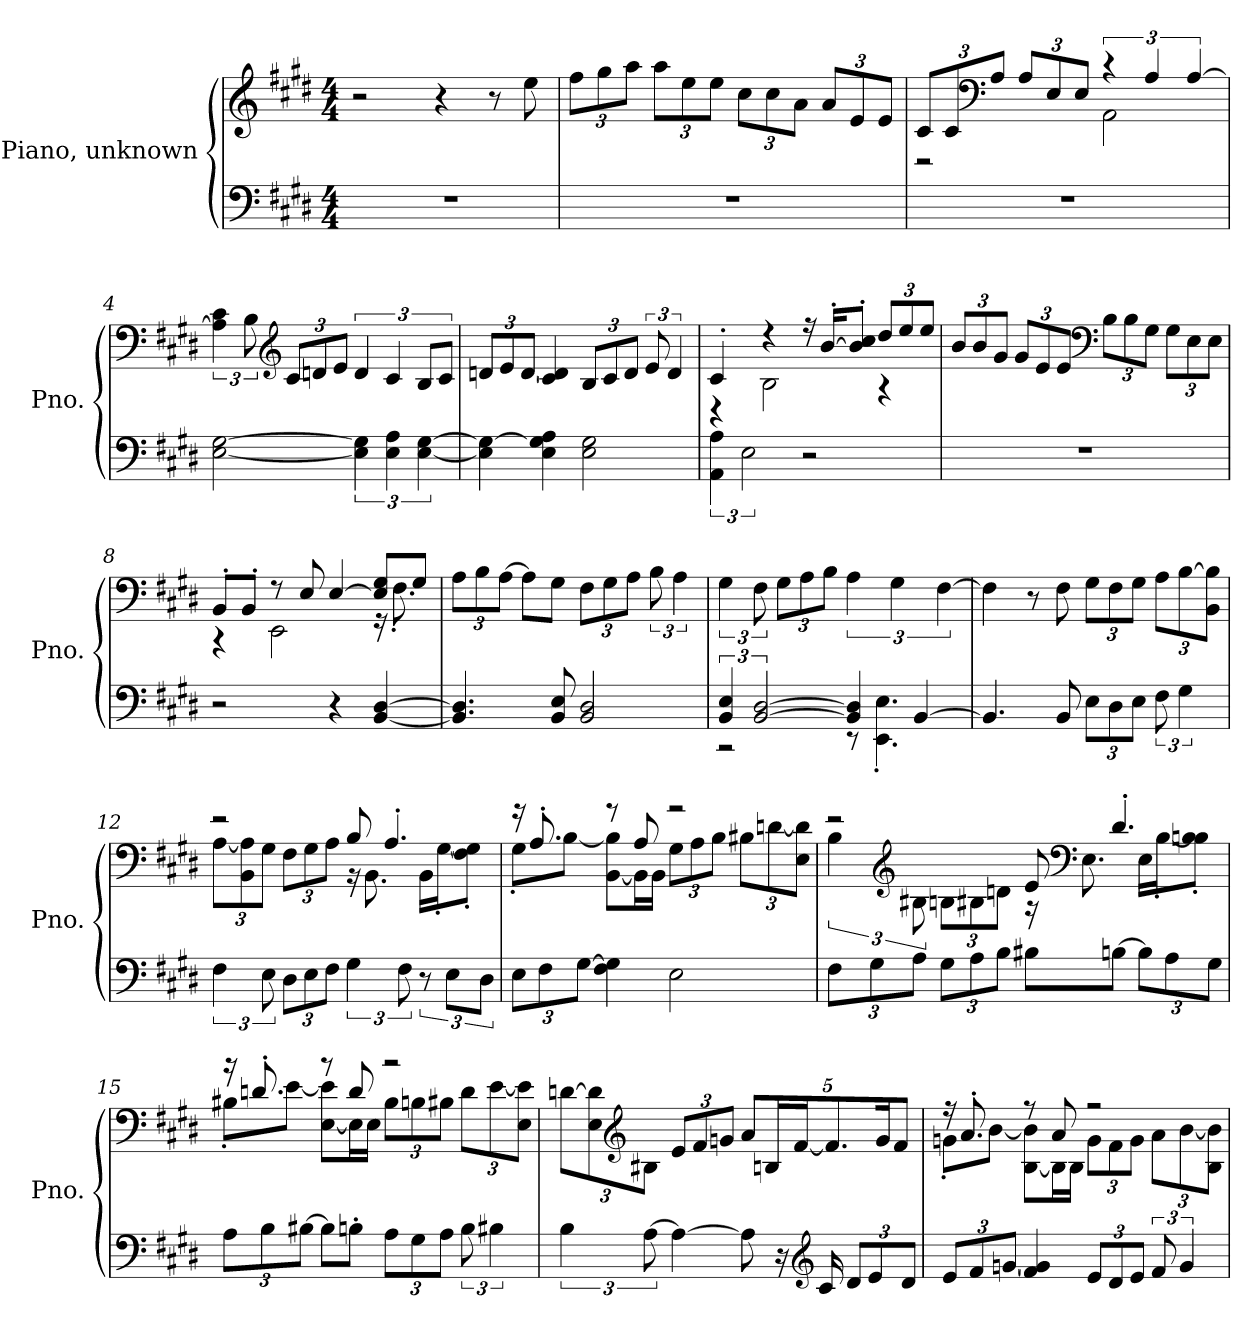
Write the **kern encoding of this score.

**kern	**kern
*part1	*part1
*staff2	*staff1
*I"Piano, unknown	*
*I'Pno.	*
*clefF4	*clefG2
*k[f#c#g#d#]	*k[f#c#g#d#]
*M4/4	*M4/4
*MM139	*MM139
=1	=1
1r	2r
.	4r
.	8r
.	8ee\
=2	=2
*	*Xbrackettup
1r	12ff#\L
.	12gg#\
.	12aa\J
.	12aa\L
.	12ee\
.	12ee\J
.	12cc#\L
.	12cc#\
.	12a\J
.	12a/L
.	12e/
.	12e/J
=3	=3
*	*^
1r	12c#/L	2r
.	12c#/	.
*	*clefF4	*
.	12A/J	.
.	12A/L	.
.	12E/	.
.	12E/J	.
*	*brackettup	*
.	6r	2AA\
.	6A/	.
.	[6A/	.
*	*v	*v
=4	=4
[2E\ [2G#\	6A\] 6c#\
.	12B\
*	*clefG2
*	*Xbrackettup
.	12c#/L
.	12dn/
.	12e/J
*	*brackettup
6E\] 6G#\]	6d/
6E\ 6A\	6c#/
[6E\ [6G#\	12B/L
.	12c#/J
!!LO:LB:g=z
=5	=5
*	*Xbrackettup
4E\] 4G#\_	12dn/L
.	12e/
.	[12d/J
4E\ 4G#\] 4A\	4c#/ 4d/]
2E\ 2G#\	12B/L
.	12c#/
.	12d/J
*	*brackettup
.	12e/
.	6d/
=6	=6
*	*^
6AA\ 6A\	4c#'/	4r
3E\	.	.
.	4r	2B\
2r	16r	.
.	[16b'/KL	.
.	8b/]' 8cc#/'J	.
*	*Xbrackettup	*
.	12dd#/L	4r
.	12ee/	.
.	12ee/J	.
*	*v	*v
=7	=7
1r	12b/L
.	12b/
.	12g#/J
.	12g#/L
.	12e/
.	12e/J
*	*clefF4
.	12B\L
.	12B\
.	12G#\J
.	12G#\L
.	12E\
.	12E\J
!!LO:LB:g=z
=8	=8
*	*^
2r	8BB'/L	4r
.	8BB'/J	.
.	8r	2EE\
.	8E/	.
4r	[4E/	.
[4BB/ [4D#/	8E/] 8G#/L	16r
.	.	8.F#'\
.	8G#/J	.
*	*v	*v
=9	=9
4.BB/] 4.D#/]	12A\L
.	12B\
.	[12A\J
.	8A\L]
8BB/ 8E/	8G#\J
2BB/ 2D#/	12F#\L
.	12G#\
.	12A\J
*	*brackettup
.	12B\
.	6A\
=10	=10
*^	*
6BB/ 6E/	2r	6G#\
[3BB/ [3D#/	.	12F#\
*	*	*Xbrackettup
.	.	12G#\L
.	.	12A\
.	.	12B\J
*	*	*brackettup
4BB/] 4D#/]	8r	6A\
.	4.EE\' 4.E\'	.
.	.	6G#\
[4BB/	.	.
.	.	[6F#\
*v	*v	*
=11	=11
4.BB/]	4F#\]
.	8r
8BB/	8F#\
*Xbrackettup	*Xbrackettup
12E\L	12G#\L
12D#\	12F#\
12E\J	12G#\J
*brackettup	*
12F#\	12A\L
6G#\	[12B\
.	12BB\ 12B\]J
!!LO:LB:g=z
=12	=12
*	*^
6F#\	2r	[12A\L
.	.	12BB\ 12A\]
12E\	.	12G#\J
*Xbrackettup	*	*
12D#\L	.	12F#\L
12E\	.	12G#\
12F#\J	.	12A\J
*brackettup	*	*
6G#\	8B/	16r
.	.	8.BB\
.	4.A'/	.
12F#\	.	.
12r	.	16BB\LL
.	.	[16G#'\J
12E\L	.	.
.	.	8F#\' 8G#\]'J
12D#\J	.	.
=13	=13	=13
*Xbrackettup	*	*
12E\L	16r	8G#'\L
.	8.A'/	.
12F#\	.	.
.	.	[8B\J
[12G#\J	.	.
4F#\ 4G#\]	8r	[8BB\ 8B\]L
.	8A/	16BB\L]
.	.	16BB\JJ
2E\	2r	12G#\L
.	.	12A\
.	.	12B\J
.	.	12B#X\L
.	.	[12dn\
.	.	12E\ 12d\]J
!!LO:LB:g=z	!!
=14	=14	=14
*	*	*brackettup
12F#\L	2r	6B\
12G#\	.	.
*	*clefG2	*
12A\J	.	12B#X\
*	*	*Xbrackettup
12G#\L	.	12Bn\L
12A\	.	12B#X\
12B\J	.	12dn\J
8B#X\L	8e/	16r
*	*clefF4	*
.	.	8.E\
[8Bn\J	4.d'/	.
12B\L]	.	16E\LL
.	.	[16B#'\J
12A\	.	.
.	.	8Bn\' 8B#\]'J
12G#\J	.	.
=15	=15	=15
12A\L	16r	8B#X'\L
.	8.dn'/	.
12B\	.	.
.	.	[8e\J
[12B#X\J	.	.
8B#\L]	8r	[8E\ 8e\]L
8Bn'\J	8d/	16E\L]
.	.	16E\JJ
12A\L	2r	12B#\L
12G#\	.	12Bn\
12A\J	.	12B#X\J
*brackettup	*	*
12B\	.	12d\L
6B#X\	.	[12e\
.	.	12E\ 12e\]J
*	*v	*v
!!LO:LB:g=z
=16	=16
6B\	[12dn\L
.	12E\ 12d\]
*	*clefG2
[12A\	12B#X\J
4A\_	12e/L
.	12f#/
.	12gn/J
8A\]	10a/L
.	20Bn/L
16r	.
.	[20f#/J
*clefG2	*
16c#/	.
.	10.f#/]
*Xbrackettup	*
12d#/L	.
12e/	.
.	20g/K
.	10f#/J
12d#/J	.
=17	=17
*	*^
12e/L	16r	8gn'\L
.	8.a'/	.
12f#/	.	.
.	.	[8b\J
[12gn/J	.	.
4f#/ 4g/]	8r	[8B\ 8b\]L
.	8a/	16B\L]
.	.	16B\JJ
12e/L	2r	12g\L
12d#/	.	12f#\
12e/J	.	12g\J
*brackettup	*	*
12f#/	.	12a\L
6g/	.	[12b\
.	.	12B\ 12b\]J
*	*v	*v
=	=
*-	*-
